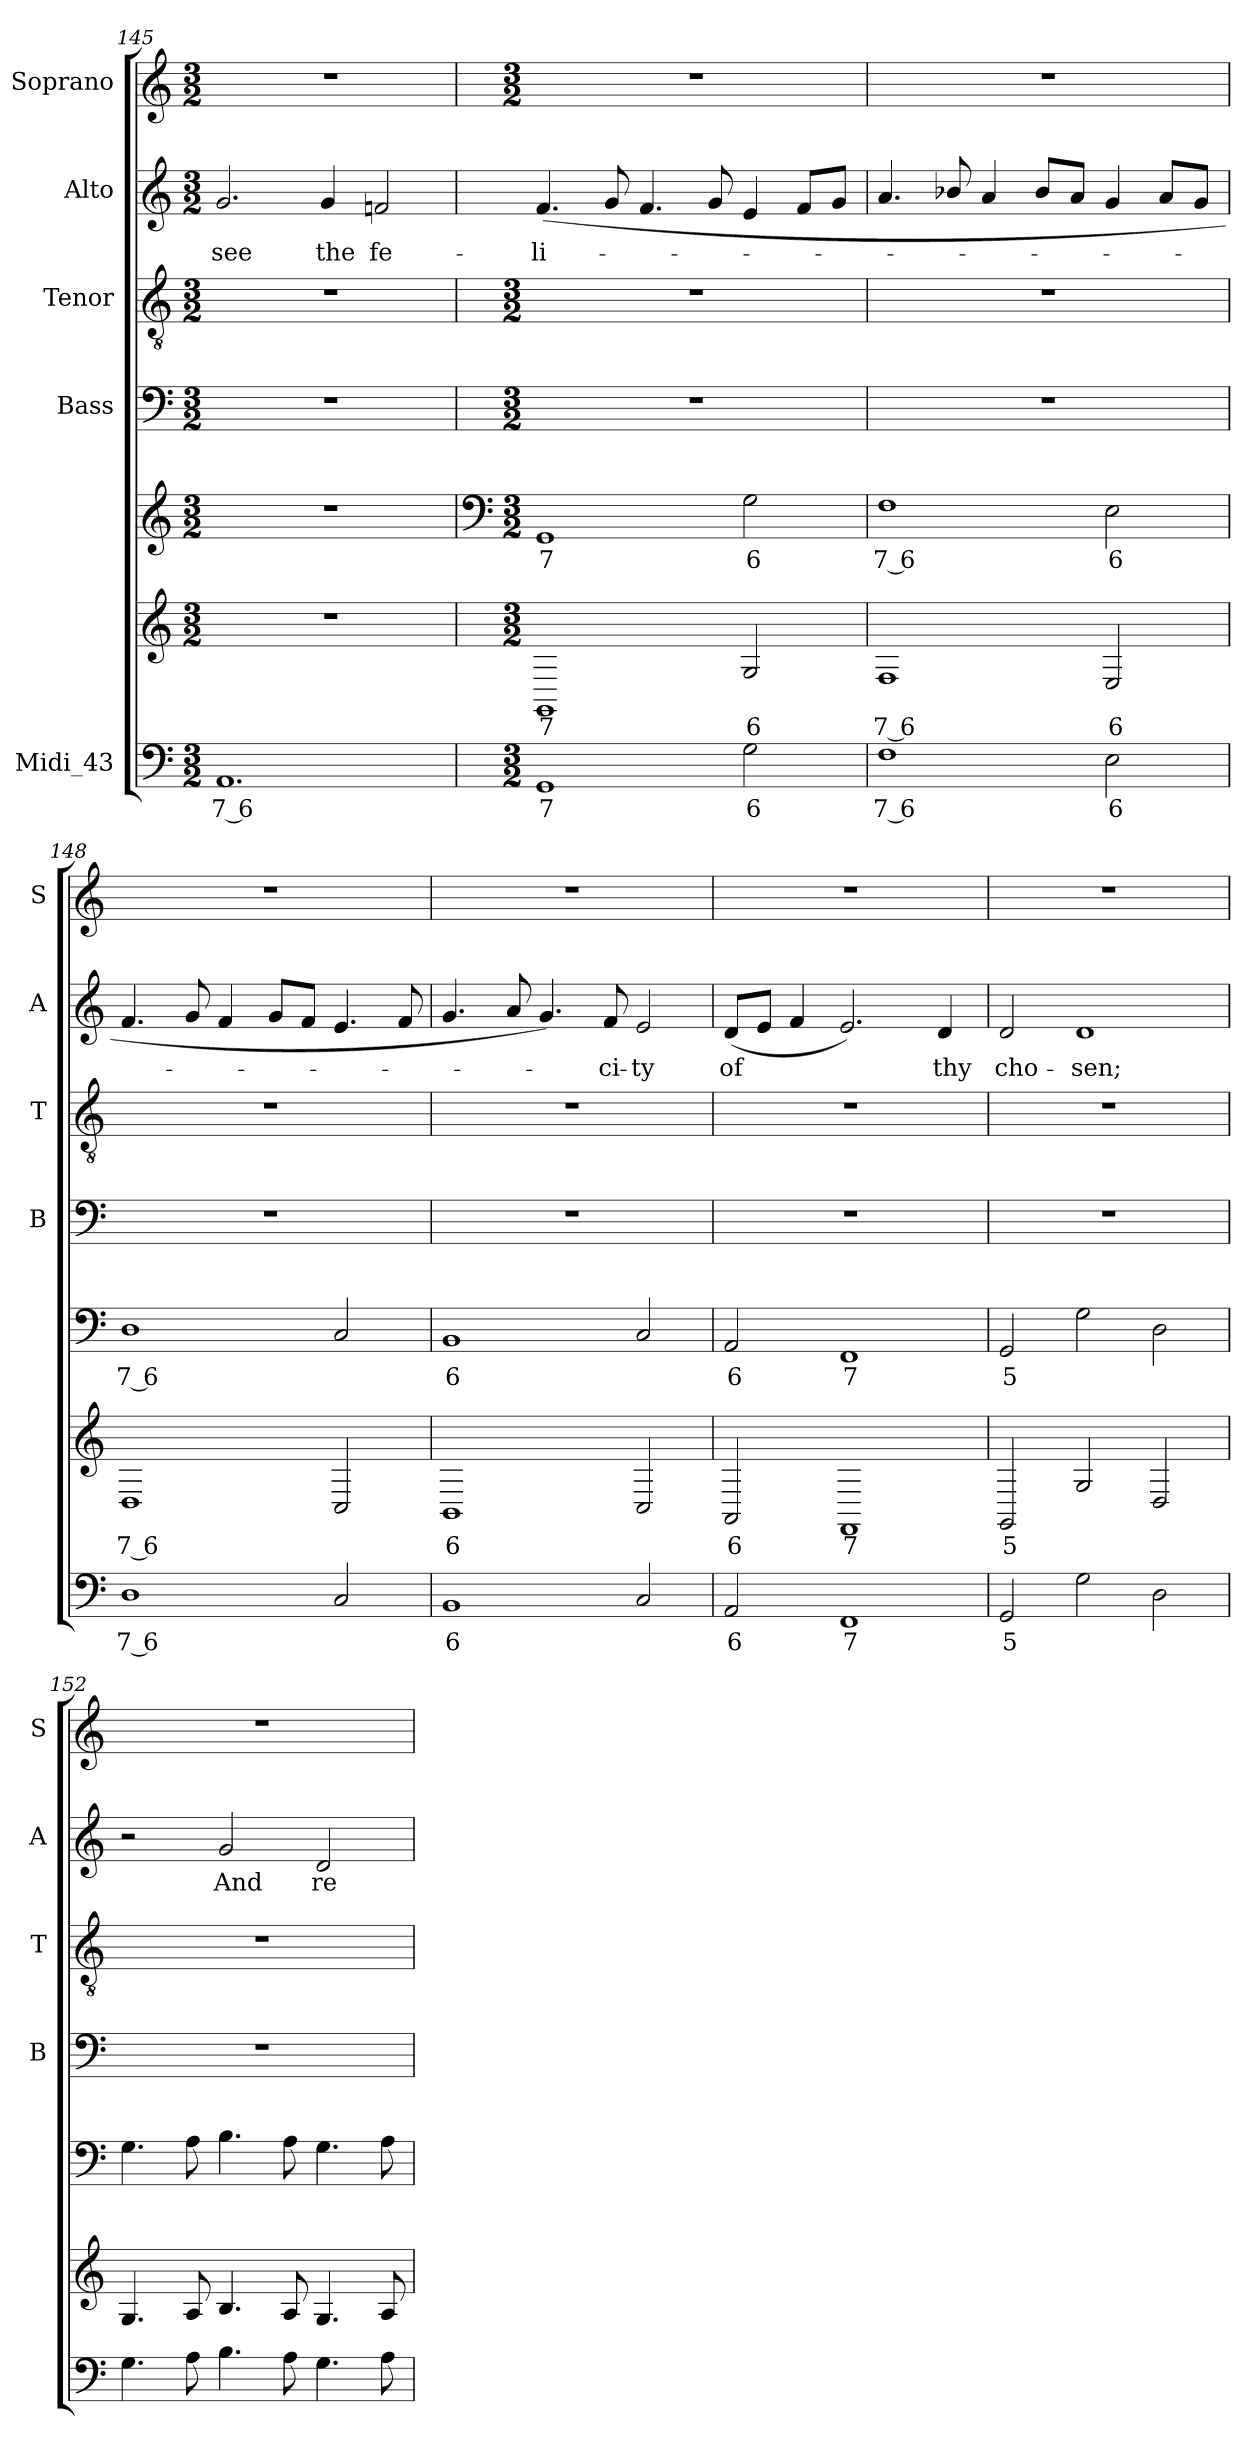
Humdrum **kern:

**kern	**text	**kern	**text	**kern	**text	**kern	**kern	**kern	**text	**kern
*part5	*part5	*part5	*part5	*part5	*part5	*part4	*part3	*part2	*part2	*part1
*staff7	*staff7	*staff6	*staff6	*staff5	*staff5	*staff4	*staff3	*staff2	*staff2	*staff1
*I"Midi_43	*	*	*	*	*	*I"Bass	*I"Tenor	*I"Alto	*	*I"Soprano
*	*	*	*	*	*	*I'B	*I'T	*I'A	*	*I'S
*clefF4	*	*clefG2	*	*clefG2	*	*clefF4	*clefGv2	*clefG2	*	*clefG2
*k[]	*	*k[]	*	*k[]	*	*k[]	*k[]	*k[]	*	*k[]
*C:	*	*C:	*	*C:	*	*C:	*C:	*C:	*	*C:
*M3/2	*	*M3/2	*	*M3/2	*	*M3/2	*M3/2	*M3/2	*	*M3/2
=145	=145	=145	=145	=145	=145	=145	=145	=145	=145	=145
!	!LO:LY:b	!LO:N:vis=1	!	!LO:N:vis=1	!	!	!	!	!LO:LY:b	!
1.AA	7 6	1.r	.	1.r	.	1.r	1.r	2.g	see	1.r
!	!	!	!	!	!	!	!	!	!LO:LY:b	!
.	.	.	.	.	.	.	.	4g	the	.
!	!	!	!	!	!	!	!	!	!LO:LY:b	!
.	.	.	.	.	.	.	.	2fn	fe-	.
!!LO:LB:g=z
=146	=146	=146	=146	=146	=146	=146	=146	=146	=146	=146
*	*	*	*	*clefF4	*	*	*	*	*	*
*k[]	*	*k[]	*	*k[]	*	*	*	*	*	*
*C:	*	*C:	*	*C:	*	*	*	*	*	*
*M3/2	*	*M3/2	*	*M3/2	*	*M3/2	*M3/2	*	*	*M3/2
!	!LO:LY:b	!	!LO:LY:b	!	!LO:LY:b	!	!	!	!LO:LY:b	!
1GG	7	1GG	7	1GG	7	1.r	1.r	(<4.f	-li-	1.r
.	.	.	.	.	.	.	.	8g	.	.
.	.	.	.	.	.	.	.	4.f	.	.
.	.	.	.	.	.	.	.	8g	.	.
!	!LO:LY:b	!	!LO:LY:b	!	!LO:LY:b	!	!	!	!	!
2G	6	2G	6	2G	6	.	.	4e	.	.
.	.	.	.	.	.	.	.	8fL	.	.
.	.	.	.	.	.	.	.	8gJ	.	.
=147	=147	=147	=147	=147	=147	=147	=147	=147	=147	=147
!	!LO:LY:b	!	!LO:LY:b	!	!LO:LY:b	!	!	!	!	!
1F	7 6	1F	7 6	1F	7 6	1.r	1.r	4.a	.	1.r
.	.	.	.	.	.	.	.	8b-X/	.	.
.	.	.	.	.	.	.	.	4a	.	.
.	.	.	.	.	.	.	.	8b-L	.	.
.	.	.	.	.	.	.	.	8aJ	.	.
!	!LO:LY:b	!	!LO:LY:b	!	!LO:LY:b	!	!	!	!	!
2E	6	2E	6	2E	6	.	.	4g	.	.
.	.	.	.	.	.	.	.	8aL	.	.
.	.	.	.	.	.	.	.	8gJ	.	.
=148	=148	=148	=148	=148	=148	=148	=148	=148	=148	=148
!	!LO:LY:b	!	!LO:LY:b	!	!LO:LY:b	!	!	!	!	!
1D	7 6	1D	7 6	1D	7 6	1.r	1.r	4.f	.	1.r
.	.	.	.	.	.	.	.	8g	.	.
.	.	.	.	.	.	.	.	4f	.	.
.	.	.	.	.	.	.	.	8gL	.	.
.	.	.	.	.	.	.	.	8fJ	.	.
2C	.	2C	.	2C	.	.	.	4.e	.	.
.	.	.	.	.	.	.	.	8f	.	.
=149	=149	=149	=149	=149	=149	=149	=149	=149	=149	=149
!	!LO:LY:b	!	!LO:LY:b	!	!LO:LY:b	!	!	!	!	!
1BB	6	1BB	6	1BB	6	1.r	1.r	4.g	.	1.r
.	.	.	.	.	.	.	.	8a	.	.
.	.	.	.	.	.	.	.	4.g)	.	.
!	!	!	!	!	!	!	!	!	!LO:LY:b	!
.	.	.	.	.	.	.	.	8f	ci-	.
!	!	!	!	!	!	!	!	!	!LO:LY:b	!
2C	.	2C	.	2C	.	.	.	2e	-ty	.
=150	=150	=150	=150	=150	=150	=150	=150	=150	=150	=150
!	!LO:LY:b	!	!LO:LY:b	!	!LO:LY:b	!	!	!	!LO:LY:b	!
2AA	6	2AA	6	2AA	6	1.r	1.r	(<8dL	of	1.r
.	.	.	.	.	.	.	.	8eJ	.	.
.	.	.	.	.	.	.	.	4f	.	.
!	!LO:LY:b	!	!LO:LY:b	!	!LO:LY:b	!	!	!	!	!
1FF	7	1FF	7	1FF	7	.	.	2.e)	.	.
!	!	!	!	!	!	!	!	!	!LO:LY:b	!
.	.	.	.	.	.	.	.	4d	thy	.
=151	=151	=151	=151	=151	=151	=151	=151	=151	=151	=151
!	!LO:LY:b	!	!LO:LY:b	!	!LO:LY:b	!	!	!	!LO:LY:b	!
2GG	5	2GG	5	2GG	5	1.r	1.r	2d	cho-	1.r
!	!	!	!	!	!	!	!	!	!LO:LY:b	!
2G	.	2G	.	2G	.	.	.	1d	-sen;	.
2D	.	2D	.	2D	.	.	.	.	.	.
=152	=152	=152	=152	=152	=152	=152	=152	=152	=152	=152
4.G	.	4.G	.	4.G	.	1.r	1.r	2r	.	1.r
8A	.	8A	.	8A	.	.	.	.	.	.
!	!	!	!	!	!	!	!	!	!LO:LY:b	!
4.B	.	4.B	.	4.B	.	.	.	2g	And	.
8A	.	8A	.	8A	.	.	.	.	.	.
!	!	!	!	!	!	!	!	!	!LO:LY:b	!
4.G	.	4.G	.	4.G	.	.	.	2d	re-	.
8A	.	8A	.	8A	.	.	.	.	.	.
=	=	=	=	=	=	=	=	=	=	=
*-	*-	*-	*-	*-	*-	*-	*-	*-	*-	*-
